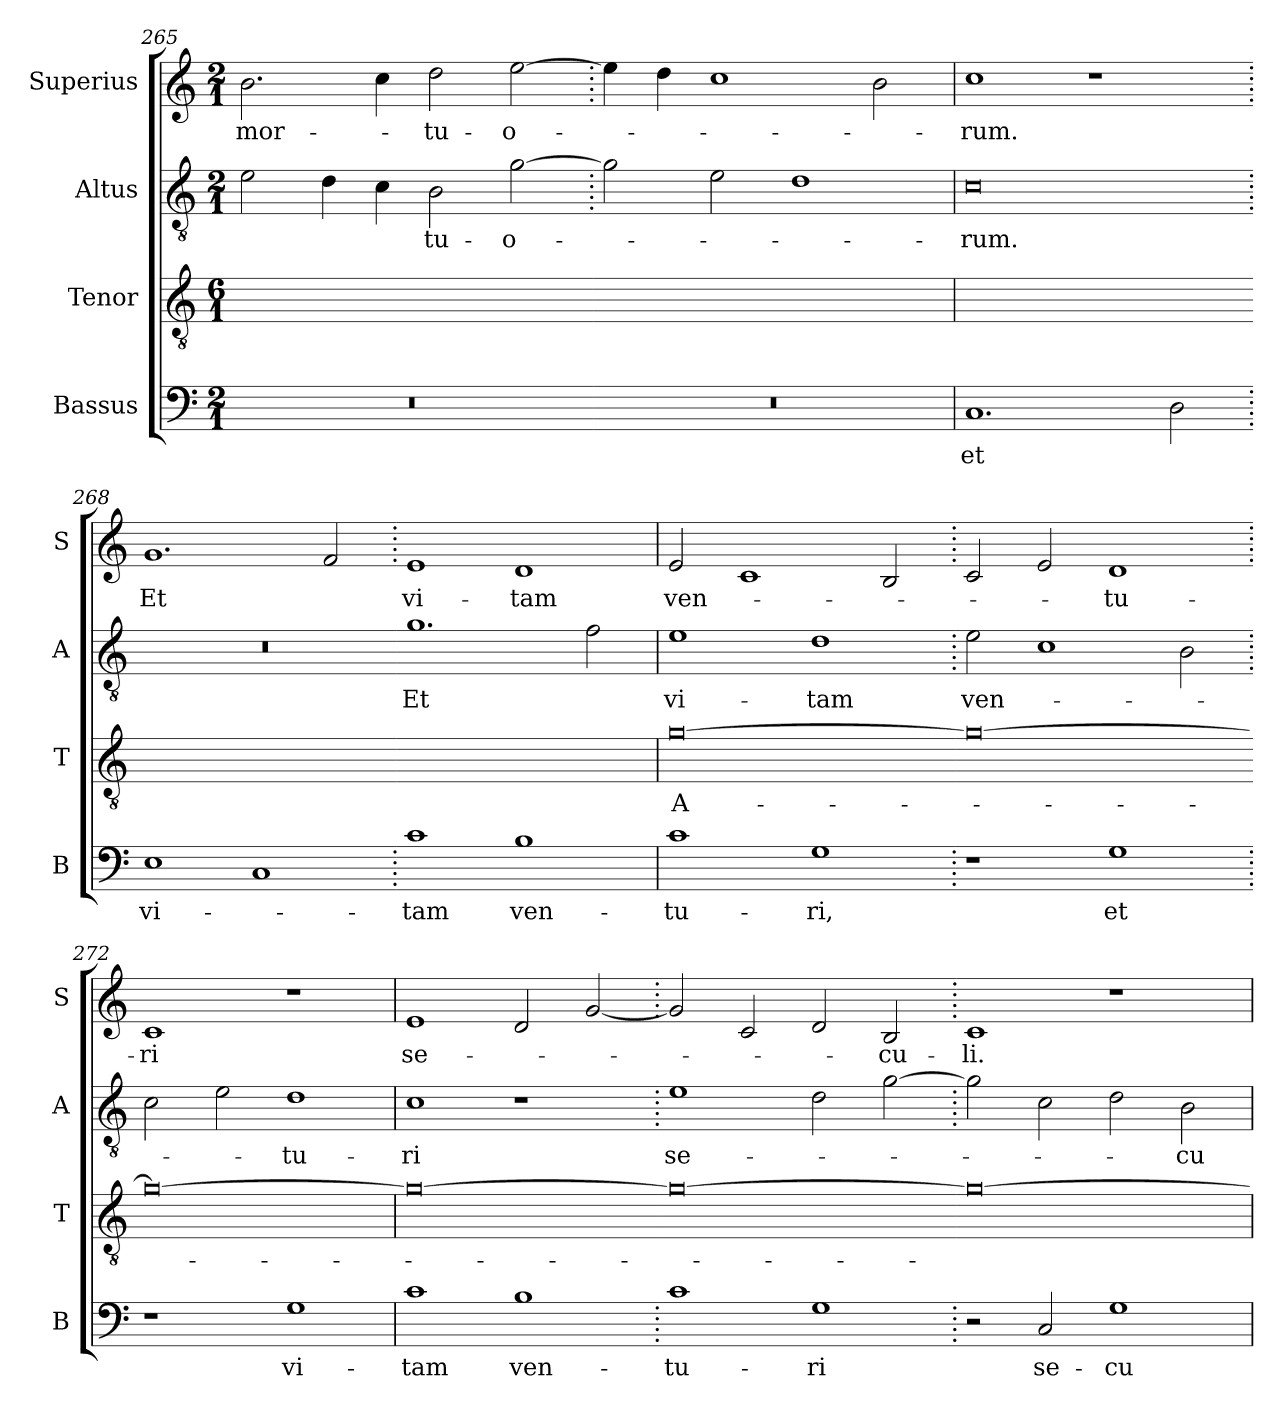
**kern	**text	**kern	**text	**kern	**text	**kern	**text
*part4	*part4	*part3	*part3	*part2	*part2	*part1	*part1
*staff4	*staff4	*staff3	*staff3	*staff2	*staff2	*staff1	*staff1
*I"Bassus	*	*I"Tenor	*	*I"Altus	*	*I"Superius	*
*I'B	*	*I'T	*	*I'A	*	*I'S	*
*clefF4	*	*clefGv2	*	*clefGv2	*	*clefG2	*
*k[]	*	*k[]	*	*k[]	*	*k[]	*
*M2/1	*	*M6/1	*	*M2/1	*	*M2/1	*
=265	=265	=265	=265	=265	=265	=265	=265
!	!	!LO:N:vis=1	!	!	!	!	!
0r	.	0Gyy_	.	2e\	.	2.b\	mor-
.	.	.	.	4d\	.	.	.
.	.	.	.	4c\	.	4cc\	.
.	.	.	.	2B\	-tu-	2dd\	-tu-
.	.	.	.	[2g\	-o-	[2ee\	-o-
=266.	=266.	=266-	=266.	=266.	=266.	=266.	=266.
!	!	!LO:N:vis=1	!	!	!	!	!
0r	.	0Gyy]	.	2g\]	.	4ee\]	.
.	.	.	.	.	.	4dd\	.
.	.	.	.	2e\	.	1cc	.
.	.	.	.	1d	.	.	.
.	.	.	.	.	.	2b\	.
=267	=267	=267	=267	=267	=267	=267	=267
!	!	!LO:N:vis=1	!	!	!	!	!
1.C	et	0r	.	0c	-rum.	1cc	-rum.
.	.	.	.	.	.	1r	.
2D\	.	.	.	.	.	.	.
=268.	=268.	=268-	=268.	=268.	=268.	=268.	=268.
!	!	!LO:N:vis=1	!	!	!	!	!
1E	vi-	0ryy	.	0r	.	1.g	Et
1C	.	.	.	.	.	.	.
.	.	.	.	.	.	2f/	.
=269.	=269.	=269-	=269.	=269.	=269.	=269.	=269.
!	!	!LO:N:vis=1	!	!	!	!	!
1c	-tam	0ryy	.	1.g	Et	1e	vi-
1B	ven-	.	.	.	.	1d	-tam
.	.	.	.	2f\	.	.	.
=270	=270	=270	=270	=270	=270	=270	=270
1c	-tu-	[0g	A-	1e	vi-	2e/	ven-
.	.	.	.	.	.	1c	.
1G	-ri,	.	.	1d	-tam	.	.
.	.	.	.	.	.	2B/	.
=271.	=271.	=271-	=271.	=271.	=271.	=271.	=271.
1r	.	0g_	.	2e\	ven-	2c/	.
.	.	.	.	1c	.	2e/	.
1G	et	.	.	.	.	1d	-tu-
.	.	.	.	2B\	.	.	.
=272.	=272.	=272-	=272.	=272.	=272.	=272.	=272.
1r	.	0g_	.	2c\	.	1c	-ri
.	.	.	.	2e\	.	.	.
1G	vi-	.	.	1d	-tu-	1r	.
=273	=273	=273	=273	=273	=273	=273	=273
1c	-tam	0g_	.	1c	-ri	1e	se-
1B	ven-	.	.	1r	.	2d/	.
.	.	.	.	.	.	[2g/	.
=274.	=274.	=274-	=274.	=274.	=274.	=274.	=274.
1c	-tu-	0g_	.	1e	se-	2g/]	.
.	.	.	.	.	.	2c/	.
1G	-ri	.	.	2d\	.	2d/	.
.	.	.	.	[2g\	.	2B/	-cu-
=275.	=275.	=275-	=275.	=275.	=275.	=275.	=275.
2r	.	0g_	.	2g\]	.	1c	-li.
2C/	se-	.	.	2c\	.	.	.
1G	-cu-	.	.	2d\	.	1r	.
.	.	.	.	2B\	-cu-	.	.
=	=	=	=	=	=	=	=
*-	*-	*-	*-	*-	*-	*-	*-
